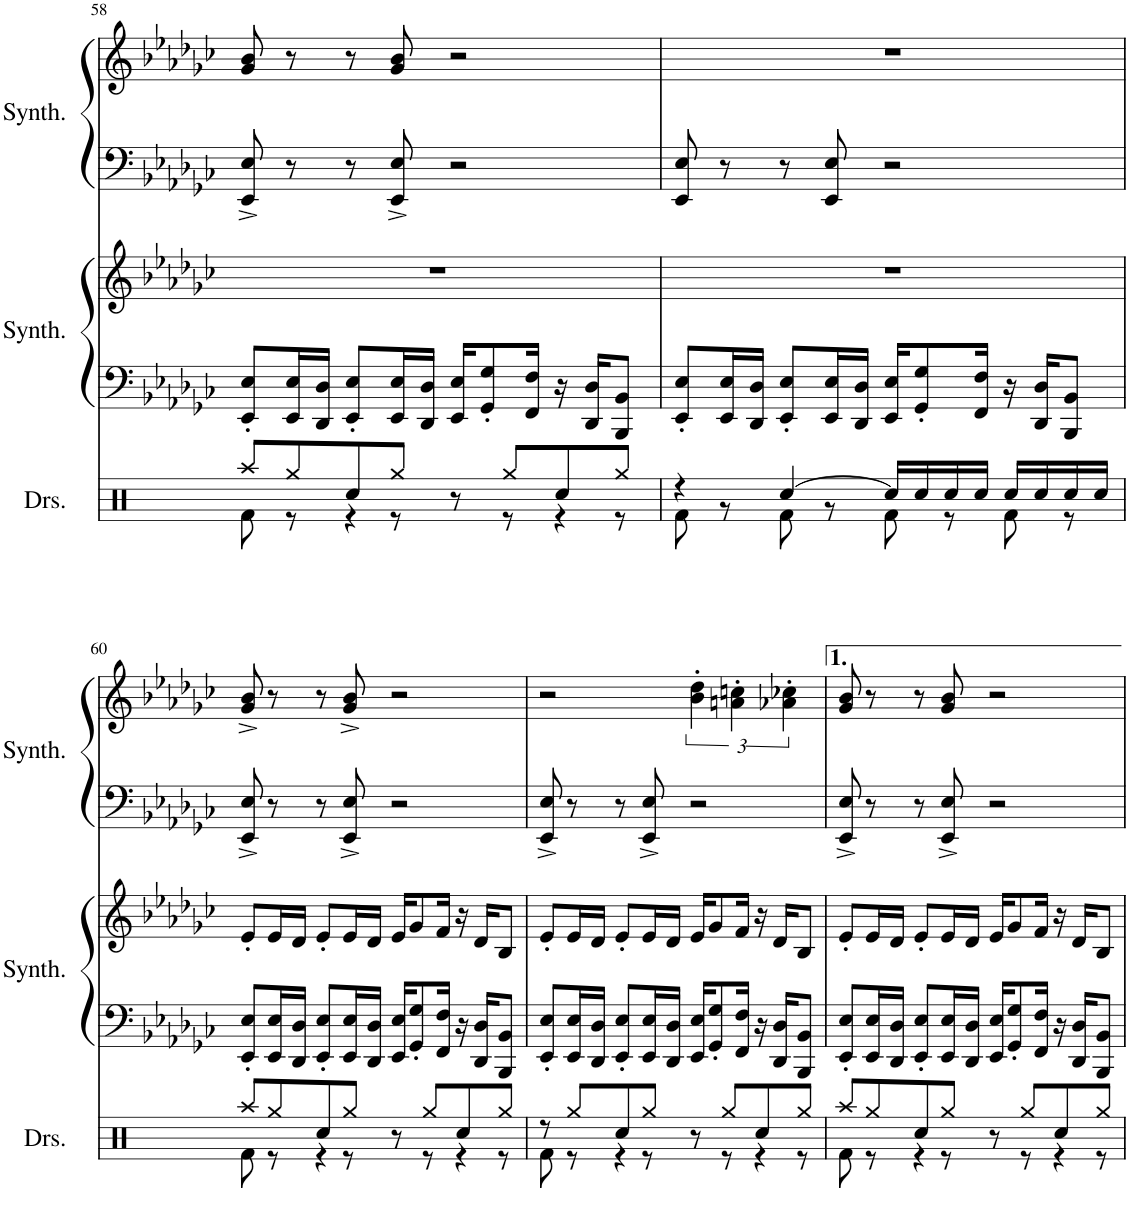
**kern	**kern	**kern	**kern	**kern
*part3	*part2	*part2	*part1	*part1
*staff5	*staff4	*staff3	*staff2	*staff1
*I"Drumset	*I"Keyboard Synthesizer	*	*I"Keyboard Synthesizer	*
*I'Drs.	*I'Synth.	*	*I'Synth.	*
!!LO:PB:g=z
*clefX	*clefF4	*clefG2	*clefF4	*clefG2
*k[]	*k[b-e-a-d-g-c-]	*k[b-e-a-d-g-c-]	*k[b-e-a-d-g-c-]	*k[b-e-a-d-g-c-]
*M4/4	*M4/4	*M4/4	*M4/4	*M4/4
=58	=58	=58	=58	=58
*^	*	*	*	*
8Raa/L	8Rf\	8EE-/' 8E-/'L	1r	8EE-/^ 8E-/^	8g-/ 8b-/
8Rgg/	8r	16EE-/ 16E-/L	.	8r	8r
.	.	16DD-/ 16D-/JJ	.	.	.
8Rcc/	4r	8EE-/' 8E-/'L	.	8r	8r
8Rgg/J	.	16EE-/ 16E-/L	.	8EE-/^ 8E-/^	8g-/ 8b-/
.	.	16DD-/ 16D-/JJ	.	.	.
8r	8r	16EE-/ 16E-/KL	.	2r	2r
.	.	8GG-/' 8G-/'	.	.	.
8Rgg/L	8r	.	.	.	.
.	.	16FF/ 16F/Jk	.	.	.
8Rcc/	4r	16r	.	.	.
.	.	16DD-/ 16D-/KL	.	.	.
8Rgg/J	.	8BBB-/ 8BB-/J	.	.	.
8ryy	8r	8ryy	8ryy	8ryy	8ryy
=59	=59	=59	=59	=59	=59
4r	8Rf\	8EE-/' 8E-/'L	1r	8EE-/ 8E-/	1r
.	8r	16EE-/ 16E-/L	.	8r	.
.	.	16DD-/ 16D-/JJ	.	.	.
[4Rcc/	8Rf\	8EE-/' 8E-/'L	.	8r	.
.	8r	16EE-/ 16E-/L	.	8EE-/ 8E-/	.
.	.	16DD-/ 16D-/JJ	.	.	.
16Rcc/LL]	8Rf\	16EE-/ 16E-/KL	.	2r	.
16Rcc/	.	8GG-/' 8G-/'	.	.	.
16Rcc/	8r	.	.	.	.
16Rcc/JJ	.	16FF/ 16F/Jk	.	.	.
16Rcc/LL	8Rf\	16r	.	.	.
16Rcc/	.	16DD-/ 16D-/KL	.	.	.
16Rcc/	8r	8BBB-/ 8BB-/J	.	.	.
16Rcc/JJ	.	.	.	.	.
!!LO:LB:g=z
=60	=60	=60	=60	=60	=60
8Raa/L	8Rf\	8EE-/' 8E-/'L	8e-'/L	8EE-/^ 8E-/^	8g-/^ 8b-/^
8Rgg/	8r	16EE-/ 16E-/L	16e-/L	8r	8r
.	.	16DD-/ 16D-/JJ	16d-/JJ	.	.
8Rcc/	4r	8EE-/' 8E-/'L	8e-'/L	8r	8r
8Rgg/J	.	16EE-/ 16E-/L	16e-/L	8EE-/^ 8E-/^	8g-/^ 8b-/^
.	.	16DD-/ 16D-/JJ	16d-/JJ	.	.
8r	8r	16EE-/ 16E-/KL	16e-/KL	2r	2r
.	.	8GG-/' 8G-/'	8g-/	.	.
8Rgg/L	8r	.	.	.	.
.	.	16FF/ 16F/Jk	16f/Jk	.	.
8Rcc/	4r	16r	16r	.	.
.	.	16DD-/ 16D-/KL	16d-/KL	.	.
8Rgg/J	.	8BBB-/ 8BB-/J	8B-/J	.	.
8ryy	8r	8ryy	8ryy	8ryy	8ryy
=61	=61	=61	=61	=61	=61
8r	8Rf\	8EE-/' 8E-/'L	8e-'/L	8EE-/^ 8E-/^	2r
8Rgg/L	8r	16EE-/ 16E-/L	16e-/L	8r	.
.	.	16DD-/ 16D-/JJ	16d-/JJ	.	.
8Rcc/	4r	8EE-/' 8E-/'L	8e-'/L	8r	.
8Rgg/J	.	16EE-/ 16E-/L	16e-/L	8EE-/^ 8E-/^	.
.	.	16DD-/ 16D-/JJ	16d-/JJ	.	.
8r	8r	16EE-/ 16E-/KL	16e-/KL	2r	6b-\' 6dd-\'
.	.	8GG-/' 8G-/'	8g-/	.	.
8Rgg/L	8r	.	.	.	.
.	.	.	.	.	6an\' 6ccn\'
.	.	16FF/ 16F/Jk	16f/Jk	.	.
8Rcc/	4r	16r	16r	.	.
.	.	16DD-/ 16D-/KL	16d-/KL	.	.
.	.	.	.	.	6a-X\' 6cc-X\'
8Rgg/J	.	8BBB-/ 8BB-/J	8B-/J	.	.
8ryy	8r	8ryy	8ryy	8ryy	8ryy
=62	=62	=62	=62	=62	=62
8Raa/L	8Rf\	8EE-/' 8E-/'L	8e-'/L	8EE-/^ 8E-/^	8g-/ 8b-/
8Rgg/	8r	16EE-/ 16E-/L	16e-/L	8r	8r
.	.	16DD-/ 16D-/JJ	16d-/JJ	.	.
8Rcc/	4r	8EE-/' 8E-/'L	8e-'/L	8r	8r
8Rgg/J	.	16EE-/ 16E-/L	16e-/L	8EE-/^ 8E-/^	8g-/ 8b-/
.	.	16DD-/ 16D-/JJ	16d-/JJ	.	.
8r	8r	16EE-/ 16E-/KL	16e-/KL	2r	2r
.	.	8GG-/' 8G-/'	8g-/	.	.
8Rgg/L	8r	.	.	.	.
.	.	16FF/ 16F/Jk	16f/Jk	.	.
8Rcc/	4r	16r	16r	.	.
.	.	16DD-/ 16D-/KL	16d-/KL	.	.
8Rgg/J	.	8BBB-/ 8BB-/J	8B-/J	.	.
8ryy	8r	8ryy	8ryy	8ryy	8ryy
*v	*v	*	*	*	*
=	=	=	=	=
*-	*-	*-	*-	*-
